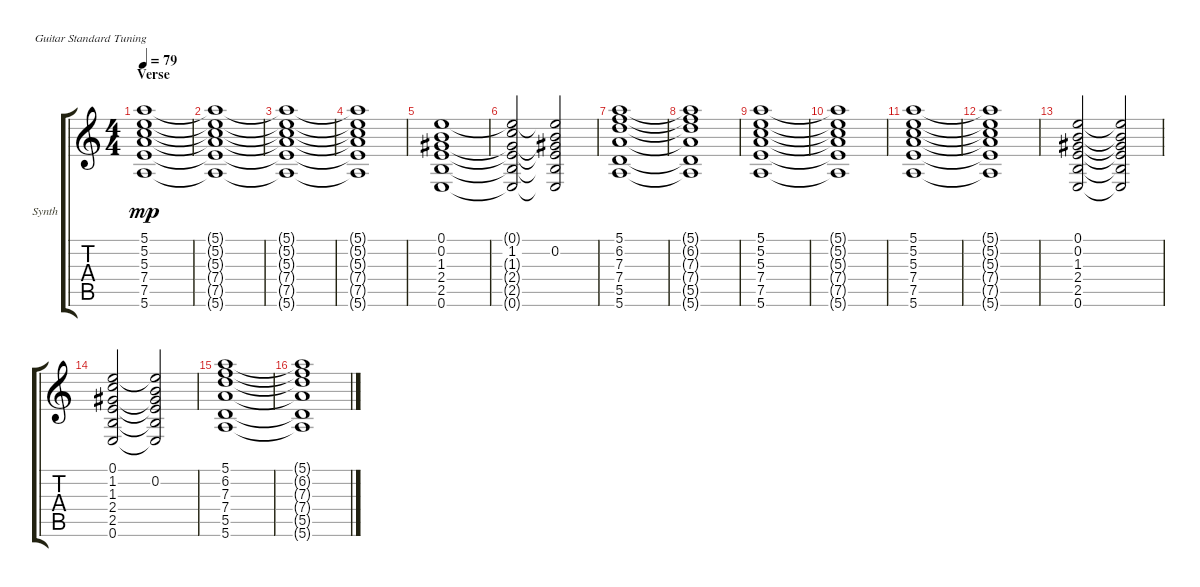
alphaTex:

\defaultSystemsLayout 4
\bracketExtendMode groupsimilarinstruments
\firstSystemTrackNameOrientation horizontal
\otherSystemsTrackNameOrientation horizontal
\track ("Synth Pads" "Synth") {instrument electricguitarclean}
\staff {score tabs}
\tuning (E4 B3 G3 D3 A2 E2)
\ts (4 4)
\section ("" "Verse")
\tempo 79
\clef g2
\scale
0.5
\ks c
(7.5 7.4 5.3 5.2 5.1 5.6).1{dy mp} |
\scale
0.5 (7.5{t} 7.4{t} 5.3{t} 5.2{t} 5.1{t} 5.6{t}).1 |
\scale
0.5 (7.5{t} 7.4{t} 5.3{t} 5.2{t} 5.1{t} 5.6{t}).1 |
\scale
0.5 (7.5{t} 7.4{t} 5.3{t} 5.2{t} 5.1{t} 5.6{t}).1 |
\scale
0.5 (2.5 2.4 1.3 0.2 0.1 0.6).1 |
\scale
0.5 (2.5{t} 2.4{t} 1.3{t} 1.2 0.1{t} 0.6{t}).2 (2.5{t} 2.4{t} 1.3{t} 0.2 0.1{t} 0.6{t}).2 |
\scale
0.5 (5.6 5.5 7.4 7.3 6.2 5.1).1 |
\scale
0.5 (5.6{t} 5.5{t} 7.4{t} 7.3{t} 6.2{t} 5.1{t}).1 |
\scale
0.5 (7.5 7.4 5.3 5.2 5.1 5.6).1 |
\scale
0.5 (7.5{t} 7.4{t} 5.3{t} 5.2{t} 5.1{t} 5.6{t}).1 |
(7.5 7.4 5.3 5.2 5.1 5.6).1 |
(7.5{t} 7.4{t} 5.3{t} 5.2{t} 5.1{t} 5.6{t}).1 |
(2.5 2.4 1.3 0.2 0.1 0.6).2 (2.5{t} 2.4{t} 1.3{t} 0.2{t} 0.1{t} 0.6{t}).2 |
(2.5 2.4 1.3 1.2 0.1 0.6).2 (2.5{t} 2.4{t} 1.3{t} 0.2 0.1{t} 0.6{t}).2 |
(5.6 5.5 7.4 7.3 6.2 5.1).1 |
(5.6{t} 5.5{t} 7.4{t} 7.3{t} 6.2{t} 5.1{t}).1
